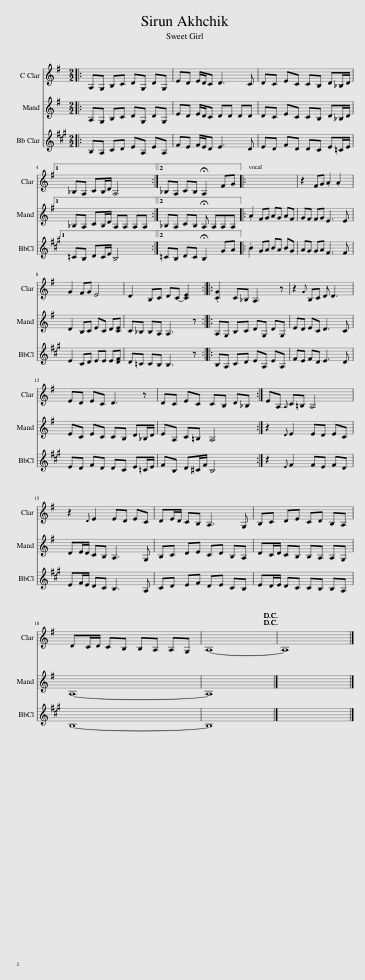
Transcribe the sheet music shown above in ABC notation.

X:1
%%score 1 2 3
L:1/8
M:2/2
I:linebreak $
K:G
V:1 treble
V:2 treble
V:3 treble
V:1
|: A,G, B,C DG, DG, | ED E/D/C D3 C | DC EC CB, D_B,/D/ |1$ _B,A, CB,/D/ A,4 :|2 _B,A, CB, !fermata!A,2 FG |: %5
 x8 | z2 FG .A2 .A2 |$ G2 FG E4 | D2 B,C DC- [CE]2 :: .[CG]2 C_B, A,3 z | %10
 z2{G} B,C D D3 |$ ED EC D3 z | DC EC CB, D_B, :| EA,{A,} C=B, A,4 |$ z2{D} E2 ED EC | %15
 DE/D/ CB, A,3 G, | B,C DE CD B,A, |$ DC/D/ CB, B,A, A,G, | A,8- | A,8 |] %20
V:2
|: A,G, B,C DG, DG, | ED E/D/C DD DD | DC EC CB, D_B,/D/ |1$ _B,A, CB,/D/ A,A, A,A, :|2 _B,A, CB, !fermata!A, A,A,A, |: %5
 .A2 FG AG AF | GF FG E3 E |$ D2 B,C EC D[CE] | C_B, B,A, A,3 z :: A,G, B,C DG, DG, | %10
 ED EC D3 C |$ EC EC CB, D_B,/D/ | EA, C=B, A,4 :| z2{D} E2 ED EC |$ DE/D/ CB, A,3 G, | %15
 B,C DE CD B,A, | DC/D/ CB, B,A, A,G, |$ A,8- | A,8 | x8 |] %20
V:3
[K:A]|: B,A, CD EA, EA, | FE F/E/D E3 D | ED FD DC E=C/E/ |1$ =CB, DC/E/ B,4 :|2 =CB, DC !fermata!B,2 GA |: %5
 .B2 GA BA BG | AG GA F3 F |$ E2 CD EE E[DF] | D=C CB, B,3 z :: B,A, CD EA, EA, | %10
 FE FD E3 D |$ ED FD DC E=C/E/ | FB, D^C/F/ B,4 :| z2{E} F2 FE FD |$ EF/E/ DC B,3 A, | %15
 CD EF DE CB, | ED/E/ DC CB, B,A, |$ B,8- | B,8 | x8 |] %20
